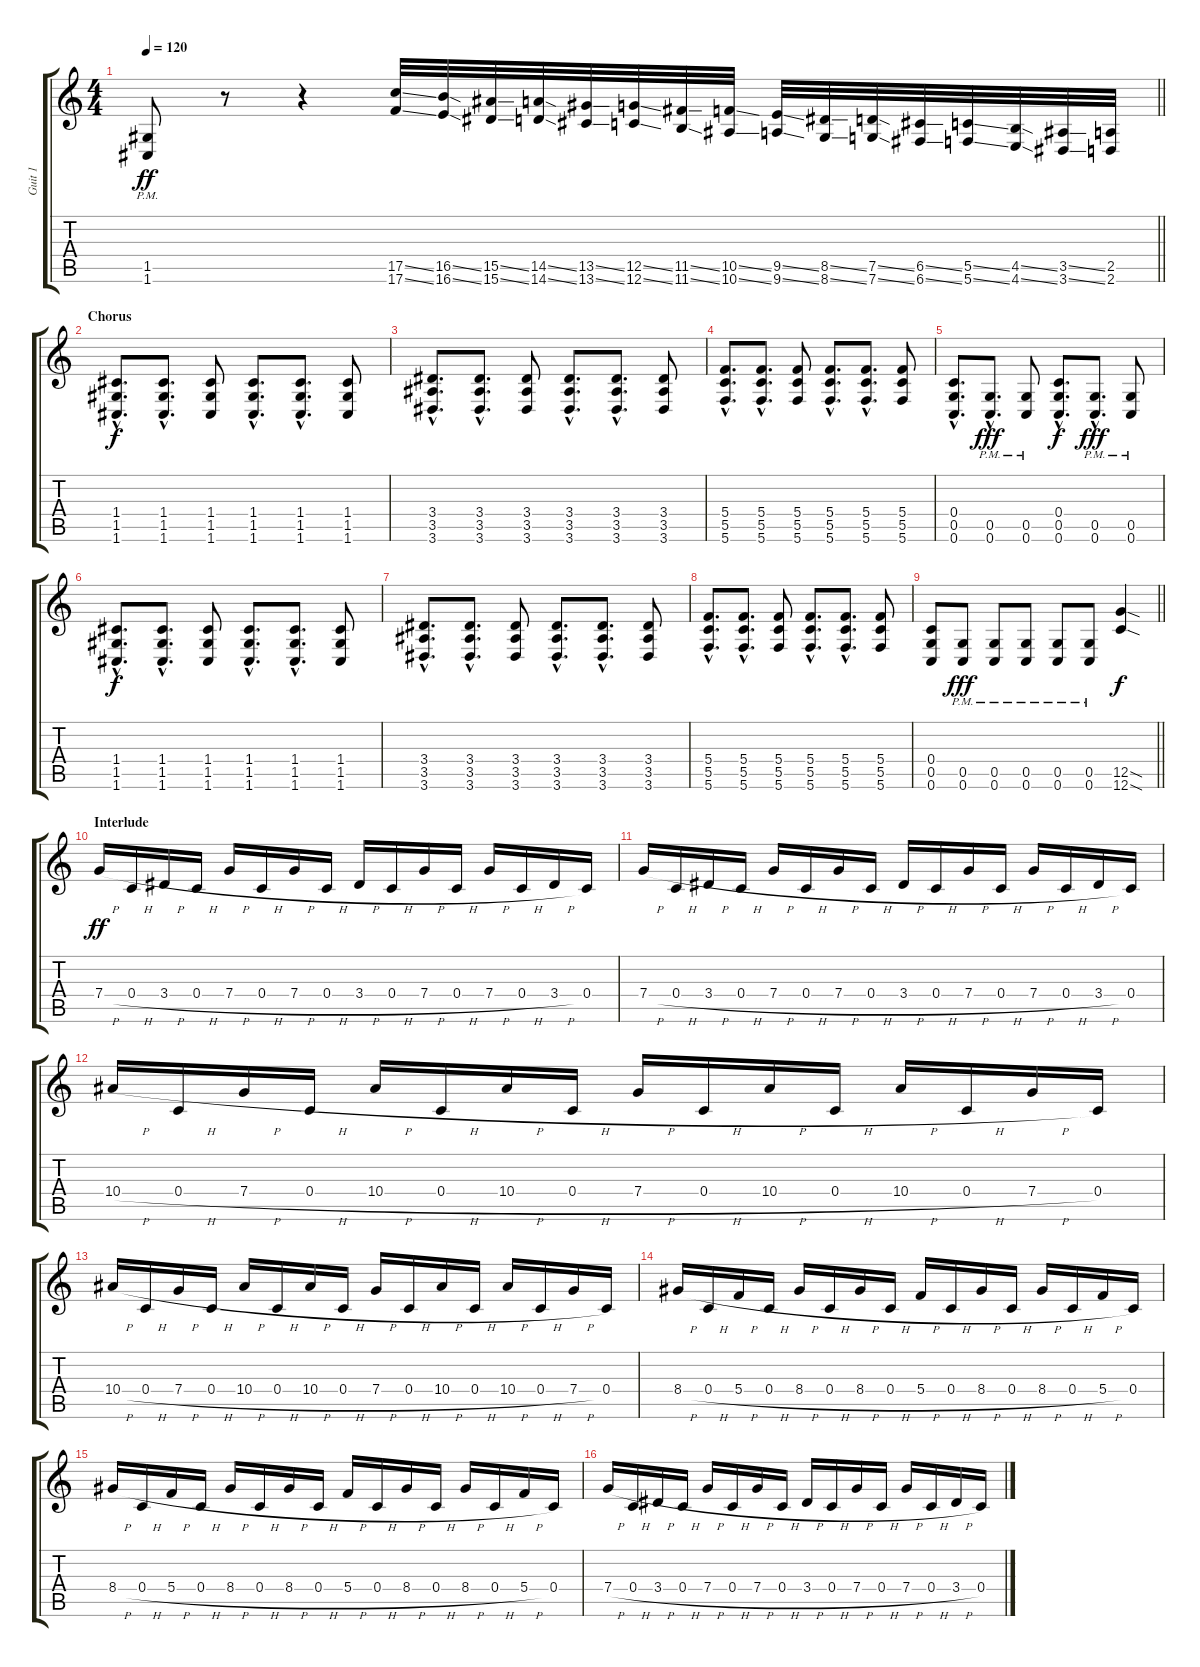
\track ("Guit 1" "Guit 1") {instrument acousticguitarsteel}
\staff {score tabs}
\tuning (D4 A3 F3 C3 G2 C2) {hide}
\ts (4 4)
\tempo 120
\clef g2
\barLineRight lightlight
\ks c
(1.5{pm} 1.6{pm}).8{dy ff} r.8 r.4 (17.5{ss} 17.6{ss}).32{instrument guitarfretnoise} (16.5{ss} 16.6{ss}).32 (15.5{ss} 15.6{ss}).32 (14.5{ss} 14.6{ss}).32 (13.5{ss} 13.6{ss}).32 (12.5{ss} 12.6{ss}).32 (11.5{ss} 11.6{ss}).32 (10.5{ss} 10.6{ss}).32 (9.5{ss} 9.6{ss}).32 (8.5{ss} 8.6{ss}).32 (7.5{ss} 7.6{ss}).32 (6.5{ss} 6.6{ss}).32 (5.5{ss} 5.6{ss}).32 (4.5{ss} 4.6{ss}).32 (3.5{ss} 3.6{ss}).32 (2.5 2.6).32 |
\section ("" "Chorus")
(1.4{hac} 1.5{hac} 1.6{hac}).8{d dy f instrument distortionguitar} (1.4{hac} 1.5{hac} 1.6{hac}).8{d} (1.4 1.5 1.6).8 (1.4{hac} 1.5{hac} 1.6{hac}).8{d} (1.4{hac} 1.5{hac} 1.6{hac}).8{d} (1.4 1.5 1.6).8 |
(3.4{hac} 3.5{hac} 3.6{hac}).8{d} (3.4{hac} 3.5{hac} 3.6{hac}).8{d} (3.4 3.5 3.6).8 (3.4{hac} 3.5{hac} 3.6{hac}).8{d} (3.4{hac} 3.5{hac} 3.6{hac}).8{d} (3.4 3.5 3.6).8 |
(5.4{hac} 5.5{hac} 5.6{hac}).8{d} (5.4{hac} 5.5{hac} 5.6{hac}).8{d} (5.4 5.5 5.6).8 (5.4{hac} 5.5{hac} 5.6{hac}).8{d} (5.4{hac} 5.5{hac} 5.6{hac}).8{d} (5.4 5.5 5.6).8 |
(0.4{hac} 0.5{hac} 0.6{hac}).8{d} (0.5{hac pm} 0.6{hac pm}).8{d dy fff} (0.5{pm} 0.6{pm}).8 (0.4{hac} 0.5{hac} 0.6{hac}).8{d dy f} (0.5{hac pm} 0.6{hac pm}).8{d dy fff} (0.5{pm} 0.6{pm}).8 |
(1.4{hac} 1.5{hac} 1.6{hac}).8{d dy f} (1.4{hac} 1.5{hac} 1.6{hac}).8{d} (1.4 1.5 1.6).8 (1.4{hac} 1.5{hac} 1.6{hac}).8{d} (1.4{hac} 1.5{hac} 1.6{hac}).8{d} (1.4 1.5 1.6).8 |
(3.4{hac} 3.5{hac} 3.6{hac}).8{d} (3.4{hac} 3.5{hac} 3.6{hac}).8{d} (3.4 3.5 3.6).8 (3.4{hac} 3.5{hac} 3.6{hac}).8{d} (3.4{hac} 3.5{hac} 3.6{hac}).8{d} (3.4 3.5 3.6).8 |
(5.4{hac} 5.5{hac} 5.6{hac}).8{d} (5.4{hac} 5.5{hac} 5.6{hac}).8{d} (5.4 5.5 5.6).8 (5.4{hac} 5.5{hac} 5.6{hac}).8{d} (5.4{hac} 5.5{hac} 5.6{hac}).8{d} (5.4 5.5 5.6).8 |
\barLineRight lightlight
(0.4 0.5 0.6).8 (0.5{pm} 0.6{pm}).8{dy fff} (0.5{pm} 0.6{pm}).8 (0.5{pm} 0.6{pm}).8 (0.5{pm} 0.6{pm}).8 (0.5{pm} 0.6{pm}).8 (12.5{sod} 12.6{sod}).4{dy f} |
\section ("" "Interlude")
7.4{h}.16{dy ff} 0.4{h}.16 3.4{h}.16 0.4{h}.16 7.4{h}.16 0.4{h}.16 7.4{h}.16 0.4{h}.16 3.4{h}.16 0.4{h}.16 7.4{h}.16 0.4{h}.16 7.4{h}.16 0.4{h}.16 3.4{h}.16 0.4.16 |
7.4{h}.16 0.4{h}.16 3.4{h}.16 0.4{h}.16 7.4{h}.16 0.4{h}.16 7.4{h}.16 0.4{h}.16 3.4{h}.16 0.4{h}.16 7.4{h}.16 0.4{h}.16 7.4{h}.16 0.4{h}.16 3.4{h}.16 0.4.16 |
10.4{h}.16 0.4{h}.16 7.4{h}.16 0.4{h}.16 10.4{h}.16 0.4{h}.16 10.4{h}.16 0.4{h}.16 7.4{h}.16 0.4{h}.16 10.4{h}.16 0.4{h}.16 10.4{h}.16 0.4{h}.16 7.4{h}.16 0.4.16 |
10.4{h}.16 0.4{h}.16 7.4{h}.16 0.4{h}.16 10.4{h}.16 0.4{h}.16 10.4{h}.16 0.4{h}.16 7.4{h}.16 0.4{h}.16 10.4{h}.16 0.4{h}.16 10.4{h}.16 0.4{h}.16 7.4{h}.16 0.4.16 |
8.4{h}.16 0.4{h}.16 5.4{h}.16 0.4{h}.16 8.4{h}.16 0.4{h}.16 8.4{h}.16 0.4{h}.16 5.4{h}.16 0.4{h}.16 8.4{h}.16 0.4{h}.16 8.4{h}.16 0.4{h}.16 5.4{h}.16 0.4.16 |
8.4{h}.16 0.4{h}.16 5.4{h}.16 0.4{h}.16 8.4{h}.16 0.4{h}.16 8.4{h}.16 0.4{h}.16 5.4{h}.16 0.4{h}.16 8.4{h}.16 0.4{h}.16 8.4{h}.16 0.4{h}.16 5.4{h}.16 0.4.16 |
7.4{h}.16 0.4{h}.16 3.4{h}.16 0.4{h}.16 7.4{h}.16 0.4{h}.16 7.4{h}.16 0.4{h}.16 3.4{h}.16 0.4{h}.16 7.4{h}.16 0.4{h}.16 7.4{h}.16 0.4{h}.16 3.4{h}.16 0.4.16
